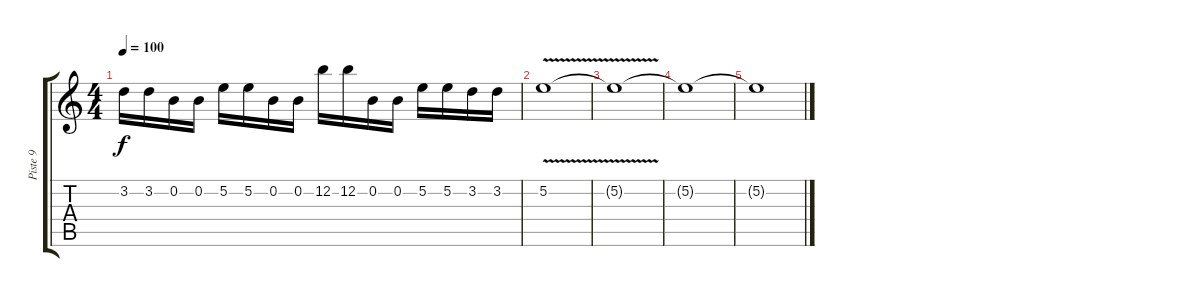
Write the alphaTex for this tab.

\track ("Piste 9" "Piste 9") {instrument distortionguitar}
\staff {score tabs}
\tuning (E4 B3 G3 D3 A2 D2) {hide}
\ts (4 4)
\tempo 100
\clef g2
\ks c
3.2.16{dy f} 3.2.16 0.2.16 0.2.16 5.2.16 5.2.16 0.2.16 0.2.16 12.2.16 12.2.16 0.2.16 0.2.16 5.2.16 5.2.16 3.2.16 3.2.16 |
5.2{v}.1 |
5.2{t}.1 |
5.2{t}.1 |
5.2{t}.1
